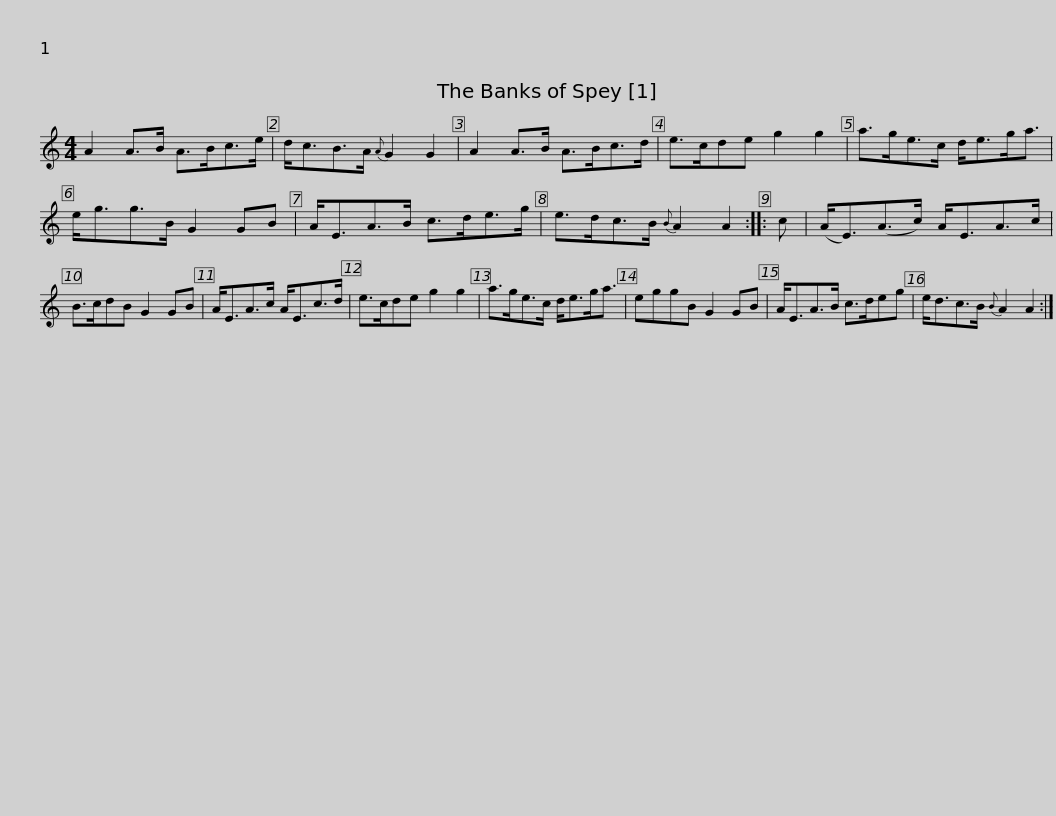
X:1
L:1/8
M:4/4
I:linebreak $
K:C
V:1 treble
V:1
 A2 A>B A>Bc>e | d<cB>A{A} G2 G2 | A2 A>B A>Bc>d | e>cde g2 g2 | a>ge>c d<eg<a |$ %5
 e<gg>B G2 GB | A<EA>B c>de>g | e>dc>B{B} A2 A2 :: c | (A<E)(A>c) A<EA>c | %10
 B>cdB G2 GB |$ A<EA>c A<Ec>d | e>cde g2 g2 | a>ge>c d<eg<a | eggB G2 GB | %15
 A<EA>B c>deg |$ e<dc>B{B} A2 A2 :| %17
